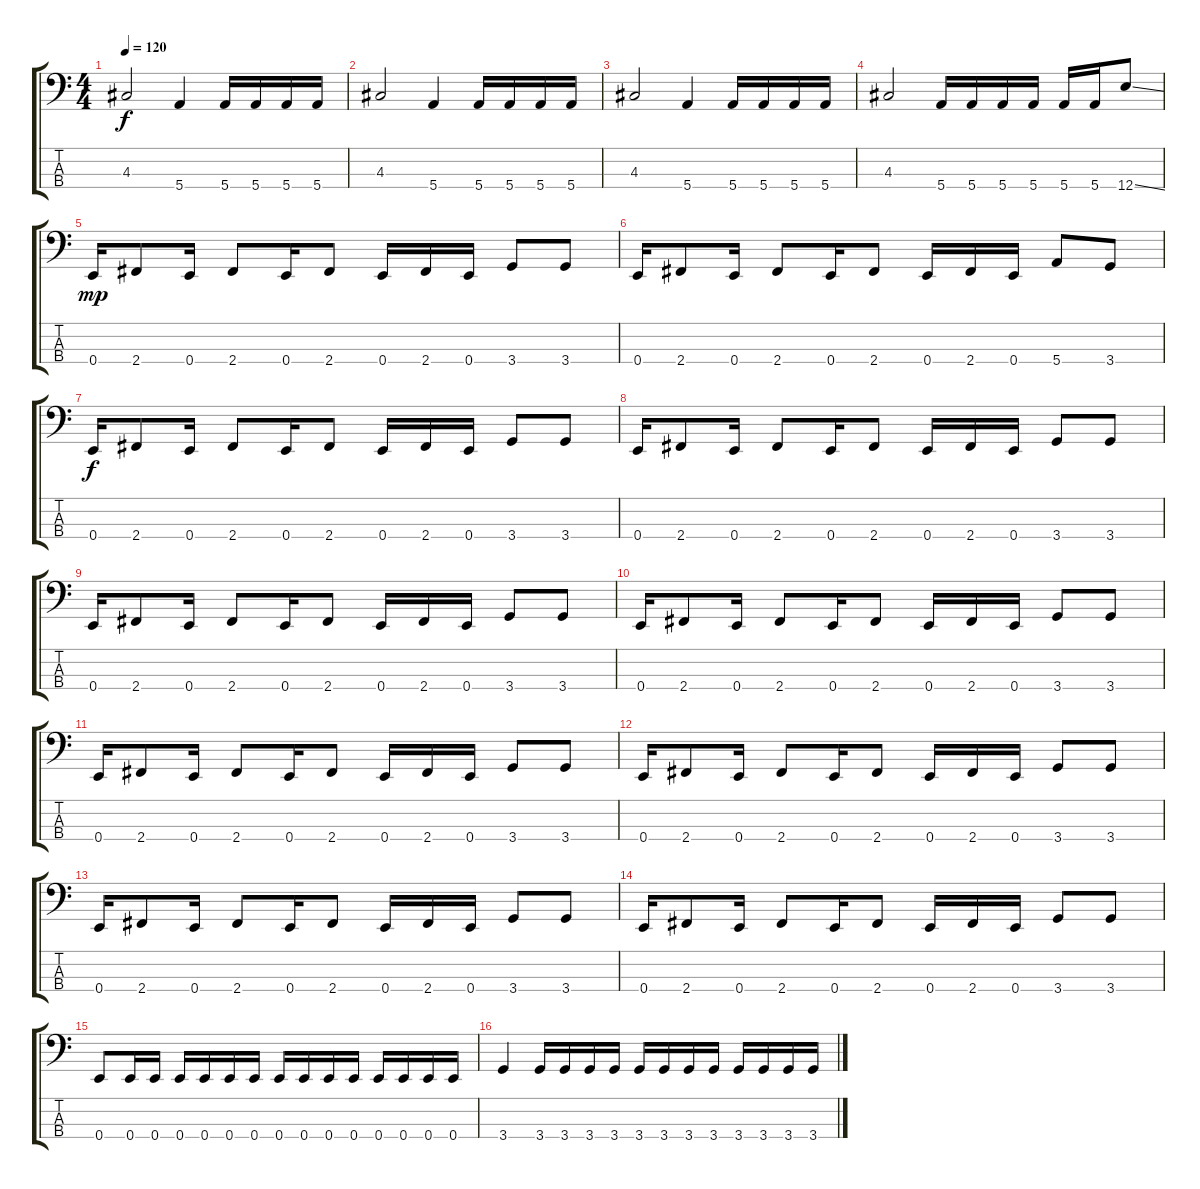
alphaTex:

\track "" {instrument electricbassfinger}
\staff {score tabs}
\tuning (G2 D2 A1 E1) {hide}
\ts (4 4)
\tempo 120
\clef f4
\ks c
4.3.2{dy f} 5.4.4 5.4.16 5.4.16 5.4.16 5.4.16 |
4.3.2 5.4.4 5.4.16 5.4.16 5.4.16 5.4.16 |
4.3.2 5.4.4 5.4.16 5.4.16 5.4.16 5.4.16 |
4.3.2 5.4.16 5.4.16 5.4.16 5.4.16 5.4.16 5.4.16 12.4{ss}.8 |
0.4.16{dy mp} 2.4.8 0.4.16 2.4.8 0.4.16 2.4.8 0.4.16 2.4.16 0.4.16 3.4.8 3.4.8 |
0.4.16 2.4.8 0.4.16 2.4.8 0.4.16 2.4.8 0.4.16 2.4.16 0.4.16 5.4.8 3.4.8 |
0.4.16{dy f} 2.4.8 0.4.16 2.4.8 0.4.16 2.4.8 0.4.16 2.4.16 0.4.16 3.4.8 3.4.8 |
0.4.16 2.4.8 0.4.16 2.4.8 0.4.16 2.4.8 0.4.16 2.4.16 0.4.16 3.4.8 3.4.8 |
0.4.16 2.4.8 0.4.16 2.4.8 0.4.16 2.4.8 0.4.16 2.4.16 0.4.16 3.4.8 3.4.8 |
0.4.16 2.4.8 0.4.16 2.4.8 0.4.16 2.4.8 0.4.16 2.4.16 0.4.16 3.4.8 3.4.8 |
0.4.16 2.4.8 0.4.16 2.4.8 0.4.16 2.4.8 0.4.16 2.4.16 0.4.16 3.4.8 3.4.8 |
0.4.16 2.4.8 0.4.16 2.4.8 0.4.16 2.4.8 0.4.16 2.4.16 0.4.16 3.4.8 3.4.8 |
0.4.16 2.4.8 0.4.16 2.4.8 0.4.16 2.4.8 0.4.16 2.4.16 0.4.16 3.4.8 3.4.8 |
0.4.16 2.4.8 0.4.16 2.4.8 0.4.16 2.4.8 0.4.16 2.4.16 0.4.16 3.4.8 3.4.8 |
0.4.8 0.4.16 0.4.16 0.4.16 0.4.16 0.4.16 0.4.16 0.4.16 0.4.16 0.4.16 0.4.16 0.4.16 0.4.16 0.4.16 0.4.16 |
3.4.4 3.4.16 3.4.16 3.4.16 3.4.16 3.4.16 3.4.16 3.4.16 3.4.16 3.4.16 3.4.16 3.4.16 3.4.16
